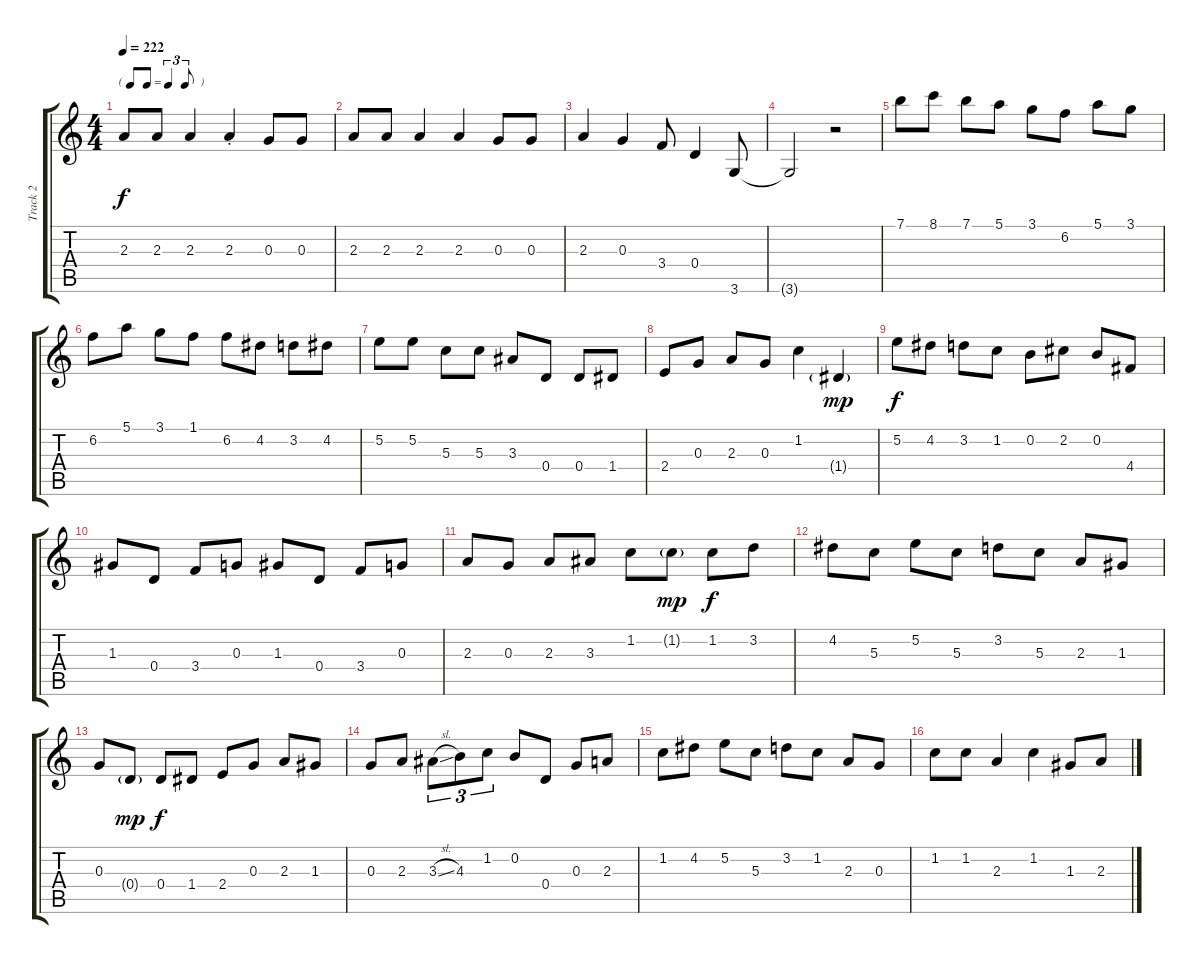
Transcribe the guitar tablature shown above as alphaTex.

\track ("Track 2" "Track 2") {instrument electricguitarjazz}
\staff {score tabs}
\tuning (E4 B3 G3 D3 A2 E2) {hide}
\ts (4 4)
\tf triplet8th
\tempo 222
\clef g2
\ks c
2.3.8{dy f} 2.3.8 2.3.4 2.3{st}.4 0.3.8 0.3.8 |
2.3.8 2.3.8 2.3.4 2.3.4 0.3.8 0.3.8 |
2.3.4 0.3.4 3.4.8 0.4.4 3.6.8 |
3.6{t}.2 r.2 |
7.1.8 8.1.8 7.1.8 5.1.8 3.1.8 6.2.8 5.1.8 3.1.8 |
6.2.8 5.1.8 3.1.8 1.1.8 6.2.8 4.2.8 3.2.8 4.2.8 |
5.2.8 5.2.8 5.3.8 5.3.8 3.3.8 0.4.8 0.4.8 1.4.8 |
2.4.8 0.3.8 2.3.8 0.3.8 1.2.4 1.4{g}.4{dy mp} |
5.2.8{dy f} 4.2.8 3.2.8 1.2.8 0.2.8 2.2.8 0.2.8 4.4.8 |
1.3.8 0.4.8 3.4.8 0.3.8 1.3.8 0.4.8 3.4.8 0.3.8 |
2.3.8 0.3.8 2.3.8 3.3.8 1.2.8 1.2{g}.8{dy mp} 1.2.8{dy f} 3.2.8 |
4.2.8 5.3.8 5.2.8 5.3.8 3.2.8 5.3.8 2.3.8 1.3.8 |
0.3.8 0.4{g}.8{dy mp} 0.4.8{dy f} 1.4.8 2.4.8 0.3.8 2.3.8 1.3.8 |
0.3.8 2.3.8 3.3{sl}.8{tu (3 2)} 4.3.8{tu (3 2)} 1.2.8{tu (3 2)} 0.2.8 0.4.8 0.3.8 2.3.8 |
1.2.8 4.2.8 5.2.8 5.3.8 3.2.8 1.2.8 2.3.8 0.3.8 |
1.2.8 1.2.8 2.3.4 1.2.4 1.3.8 2.3.8
